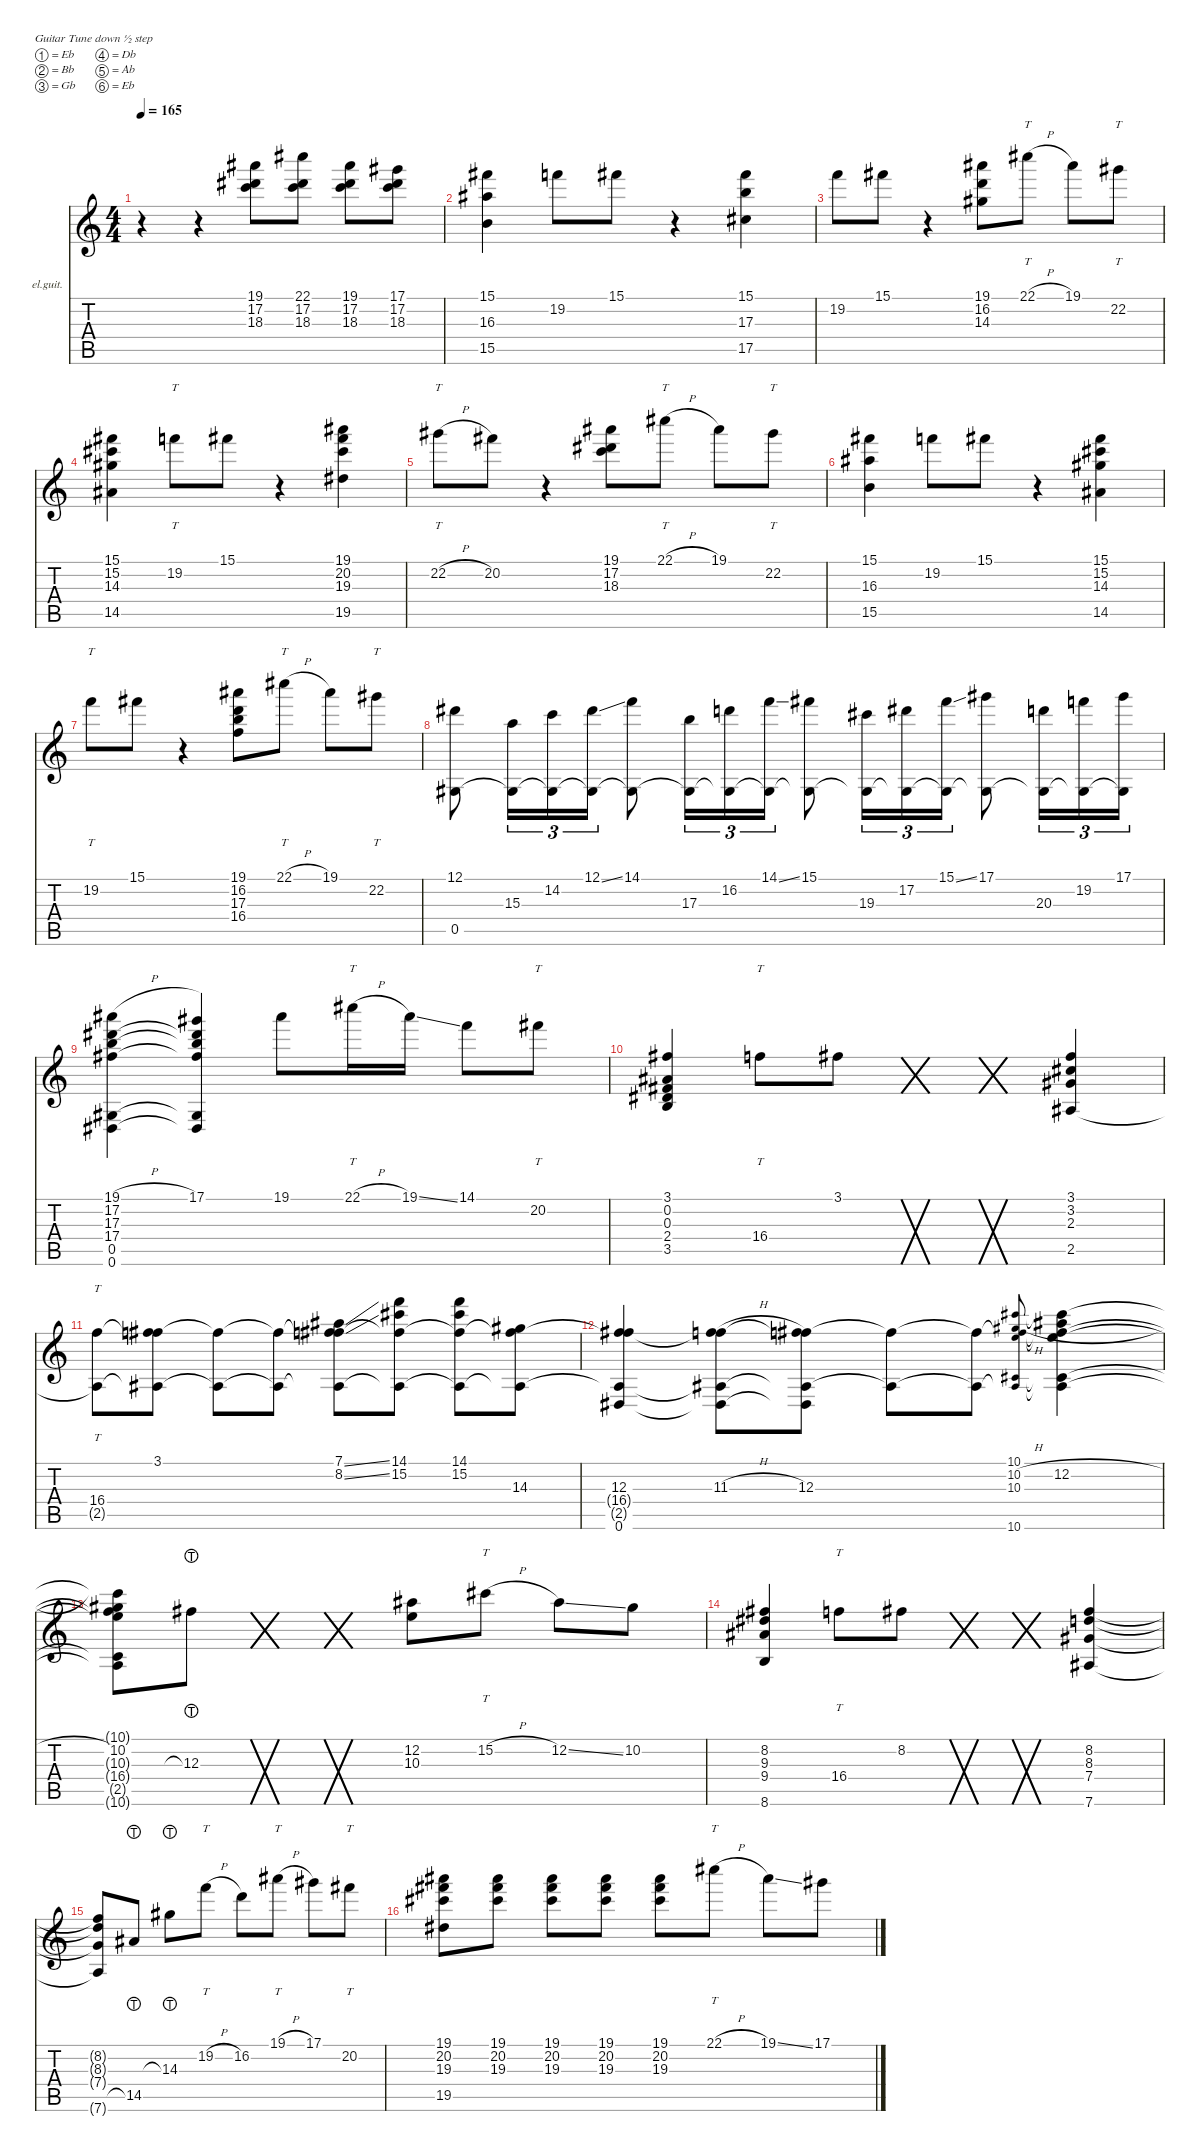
\defaultSystemsLayout 4
\hideDynamics
\bracketExtendMode nobrackets
\firstSystemTrackNameOrientation horizontal
\otherSystemsTrackNameOrientation horizontal
\track ("Clean Guitar" "el.guit.") {instrument electricguitarclean}
\staff {score tabs}
\tuning (Eb4 Bb3 Gb3 Db3 Ab2 Eb2)
\ts (4 4)
\tempo 165
\clef g2
\ks c
r.4{dy mf instrument electricguitarclean} r.4 (18.3 17.2 19.1).8 (22.1 17.2 18.3).8 (18.3 17.2 19.1).8 (18.3 17.2 17.1).8 |
(15.1 16.3 15.5).4 19.2.8 15.1.8 r.4 (17.5 17.3 15.1).4 |
19.2.8 15.1.8 r.4 (14.3 16.2 19.1).8 22.1{h}.8{tt} 19.1.8 22.2.8{tt} |
(15.1 15.2 14.3 14.5).4 19.2.8{tt} 15.1.8 r.4 (19.1 20.2 19.5 19.3).4 |
22.2{h}.8{tt} 20.2.8 r.4 (18.3 17.2 19.1).8 22.1{h}.8{tt} 19.1.8 22.2.8{tt} |
(15.1 16.3 15.5).4 19.2.8 15.1.8 r.4 (15.2 14.3 14.5 15.1).4 |
19.2.8{tt} 15.1.8 r.4 (16.4 17.3 16.2 19.1).8 22.1{h}.8{tt} 19.1.8 22.2.8{tt} |
(12.1 0.5).8 (15.3 0.5{t}).16{tu (3 2)} (14.2 0.5{t}).16{tu (3 2)} (12.1{ss} 0.5{t}).16{tu (3 2)} (14.1 0.5{t}).8 (17.3 0.5{t}).16{tu (3 2)} (16.2 0.5{t}).16{tu (3 2)} (14.1{ss} 0.5{t}).16{tu (3 2)} (15.1 0.5{t}).8 (19.3 0.5{t}).16{tu (3 2)} (17.2 0.5{t}).16{tu (3 2)} (15.1{ss} 0.5{t}).16{tu (3 2)} (17.1 0.5{t}).8 (20.3 0.5{t}).16{tu (3 2)} (19.2 0.5{t}).16{tu (3 2)} (17.1 0.5{t}).16{tu (3 2)} |
(19.1{h} 17.2 17.3 17.4 0.5 0.6).4 (17.1 17.2{t} 17.3{t} 17.4{t} 0.5{t} 0.6{t}).4 19.1.8 22.1{h}.16{tt} 19.1{ss}.16 14.1.8 20.2.8{tt} |
(3.5 2.4 0.3 0.2 3.1).4 16.4.8{tt} 3.1.8 ().8{ds} ().8{ds} (2.5 2.3 3.2 3.1).4 |
(16.4 2.5{t}).8{tt beam invert} (3.1 2.5{t} 16.4{t}).8 (2.5{t} 16.4{t}).8{beam invert} (2.5{t} 16.4{t}).8 (7.1{ss} 8.2{ss} 2.5{t} 16.4{t}).8 (14.1 15.2 2.5{t} 16.4{t}).8 (14.1 15.2 2.5{t} 16.4{t}).8 (14.3 2.5{t} 16.4{t}).8 |
(12.3 0.6 2.5{t} 16.4{t}).4 (11.3{h} 0.6{t} 2.5{t} 16.4{t}).8 (12.3 0.6{t} 2.5{t} 16.4{t}).8 (2.5{t} 16.4{t}).8{beam invert} (2.5{t} 16.4{t}).8 (10.6 10.3 10.2{h} 10.1 2.5{t} 16.4{t}).8{gr onbeat} (12.2{h} 10.6{t} 2.5{t} 16.4{t} 10.3{t} 10.1{t}).4 |
(10.2 10.6{t} 2.5{t} 16.4{t} 10.3{t} 10.1{t}).8 12.3{lht}.8 ().8{ds} ().8{ds} (10.3 12.2).8 15.2{h}.8{tt} 12.2{ss}.8 10.2.8 |
(8.6 9.4 9.3 8.2).4 16.4.8{tt} 8.2.8 ().8{ds} ().8{ds} (7.6 7.4 8.3 8.2).4 |
(7.6{t} 7.4{t} 8.3{t} 8.2{t}).8 14.5{lht}.8 14.3{lht}.8 19.2{h}.8{tt} 16.2.8 19.1{h}.8{tt} 17.1.8 20.2.8{tt} |
(19.1 20.2 19.3 19.5).8 (19.1 20.2 19.3).8 (19.1 20.2 19.3).8 (19.1 20.2 19.3).8 (19.1 20.2 19.3).8 22.1{h}.8{tt} 19.1{ss}.8 17.1.8
